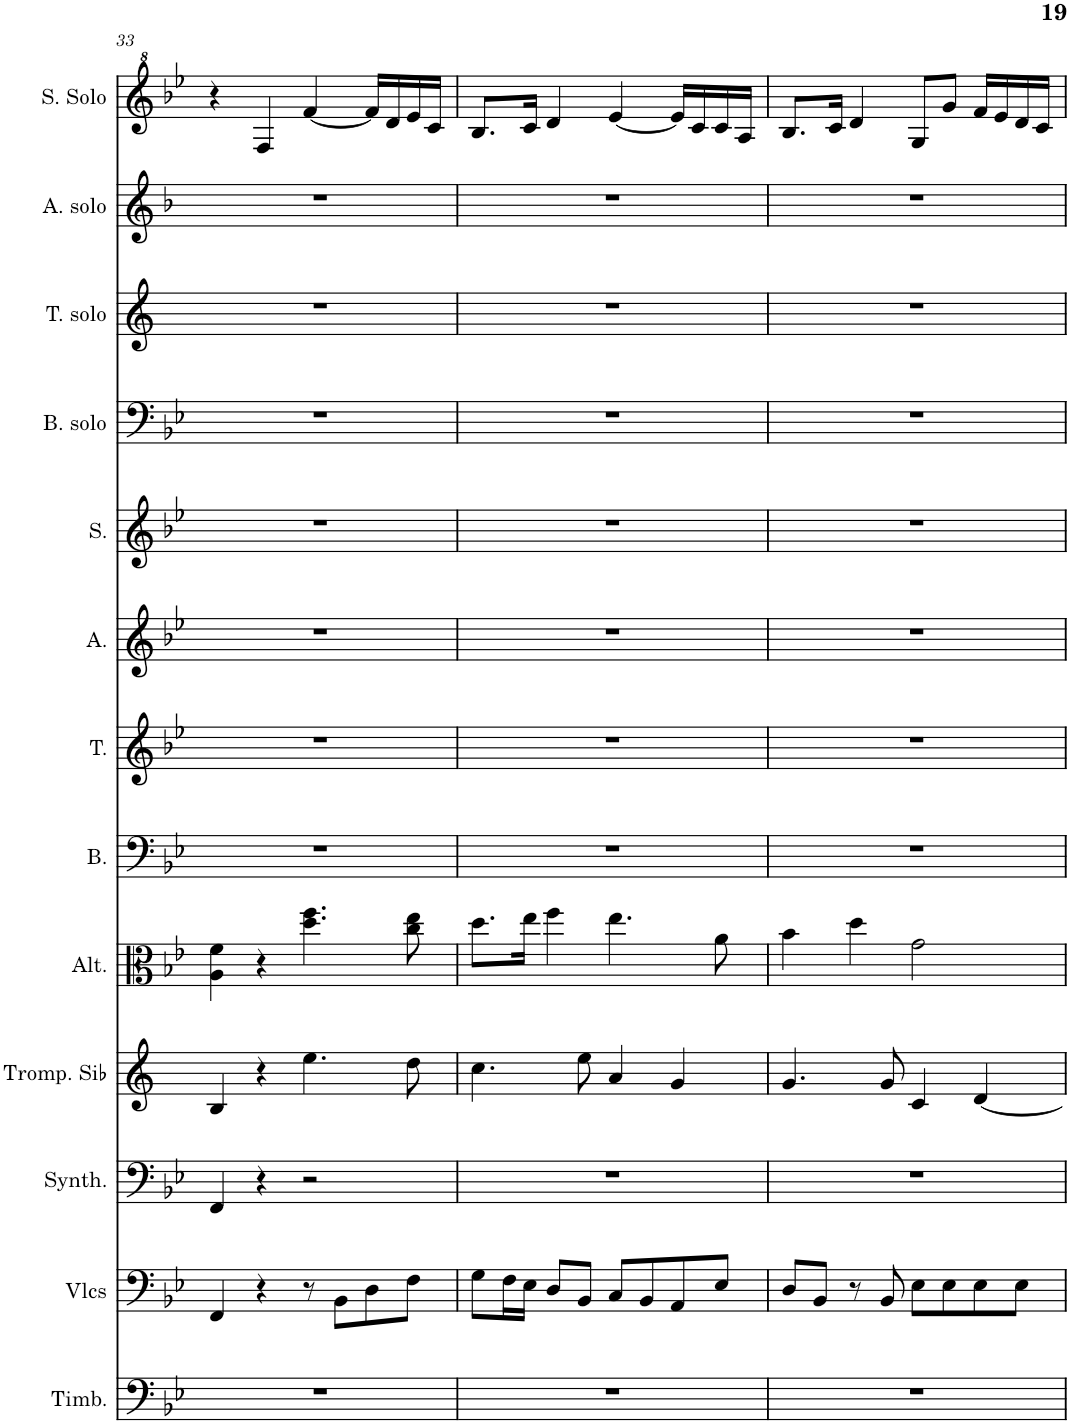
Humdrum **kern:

**kern	**kern	**kern	**kern	**kern	**kern	**kern	**kern	**kern	**kern	**kern	**kern	**kern
*part13	*part12	*part11	*part10	*part9	*part8	*part7	*part6	*part5	*part4	*part3	*part2	*part1
*staff13	*staff12	*staff11	*staff10	*staff9	*staff8	*staff7	*staff6	*staff5	*staff4	*staff3	*staff2	*staff1
*I"Timbales, Staff-1	*I"Violoncelles, D'Bass/Strings, etc	*I"Synthétiseur d'instruments à cordes, Synth strings, etc	*I"Trompette en Sib, Synth strings 2	*I"Altos, 1st violins	*I"Basse	*I"Ténor	*I"Alto	*I"Soprano	*I"Basse Solo	*I"Tenor Solo	*I"Alto Solo	*I"Soprano Solo
*I'Timb.	*I'Vlcs	*I'Synth.	*I'Tromp. Sib	*I'Alt.	*I'B.	*I'T.	*I'A.	*I'S.	*I'B. solo	*I'T. solo	*I'A. solo	*I'S. Solo
!!LO:PB:g=z
*clefF4	*clefF4	*clefF4	*clefG2	*clefC3	*clefF4	*clefG2	*clefG2	*clefG2	*clefF4	*clefG2	*clefG2	*clefG^2
*	*	*	*Trd1c2	*	*	*	*	*	*	*Trd8c14	*Trd4c7	*
*k[b-e-]	*k[b-e-]	*k[b-e-]	*k[]	*k[b-e-]	*k[b-e-]	*k[b-e-]	*k[b-e-]	*k[b-e-]	*k[b-e-]	*k[]	*k[b-]	*k[b-e-]
*M4/4	*M4/4	*M4/4	*M4/4	*M4/4	*M4/4	*M4/4	*M4/4	*M4/4	*M4/4	*M4/4	*M4/4	*M4/4
=33	=33	=33	=33	=33	=33	=33	=33	=33	=33	=33	=33	=33
1r	4FF/	4FF/	4B/	4A\ 4f\	1r	1r	1r	1r	1r	1r	1r	4r
.	4r	4r	4r	4r	.	.	.	.	.	.	.	4f/
.	8r	2r	4.ee\	4.dd\ 4.ff\	.	.	.	.	.	.	.	[4ff/
.	8BB-\L	.	.	.	.	.	.	.	.	.	.	.
.	8D\	.	.	.	.	.	.	.	.	.	.	16ff/LL]
.	.	.	.	.	.	.	.	.	.	.	.	16dd/
.	8F\J	.	8dd\	8cc\ 8ee-\	.	.	.	.	.	.	.	16ee-/
.	.	.	.	.	.	.	.	.	.	.	.	16cc/JJ
=34	=34	=34	=34	=34	=34	=34	=34	=34	=34	=34	=34	=34
1r	8G\L	1r	4.cc\	8.dd\L	1r	1r	1r	1r	1r	1r	1r	8.b-/L
.	16F\L	.	.	.	.	.	.	.	.	.	.	.
.	16E-\JJ	.	.	16ee-\Jk	.	.	.	.	.	.	.	16cc/Jk
.	8D/L	.	.	4ff\	.	.	.	.	.	.	.	4dd/
.	8BB-/J	.	8ee\	.	.	.	.	.	.	.	.	.
.	8C/L	.	4a/	4.ee-\	.	.	.	.	.	.	.	[4ee-/
.	8BB-/	.	.	.	.	.	.	.	.	.	.	.
.	8AA/	.	4g/	.	.	.	.	.	.	.	.	16ee-/LL]
.	.	.	.	.	.	.	.	.	.	.	.	16cc/
.	8E-/J	.	.	8a\	.	.	.	.	.	.	.	16cc/
.	.	.	.	.	.	.	.	.	.	.	.	16a/JJ
=35	=35	=35	=35	=35	=35	=35	=35	=35	=35	=35	=35	=35
1r	8D/L	1r	4.g/	4b-\	1r	1r	1r	1r	1r	1r	1r	8.b-/L
.	8BB-/J	.	.	.	.	.	.	.	.	.	.	.
.	.	.	.	.	.	.	.	.	.	.	.	16cc/Jk
.	8r	.	.	4dd\	.	.	.	.	.	.	.	4dd/
.	8BB-/	.	8g/	.	.	.	.	.	.	.	.	.
.	8E-\L	.	4c/	2g\	.	.	.	.	.	.	.	8g/L
.	8E-\	.	.	.	.	.	.	.	.	.	.	8gg/J
.	8E-\	.	[4d/	.	.	.	.	.	.	.	.	16ff/LL
.	.	.	.	.	.	.	.	.	.	.	.	16ee-/
.	8E-\J	.	.	.	.	.	.	.	.	.	.	16dd/
.	.	.	.	.	.	.	.	.	.	.	.	16cc/JJ
=	=	=	=	=	=	=	=	=	=	=	=	=
*-	*-	*-	*-	*-	*-	*-	*-	*-	*-	*-	*-	*-
